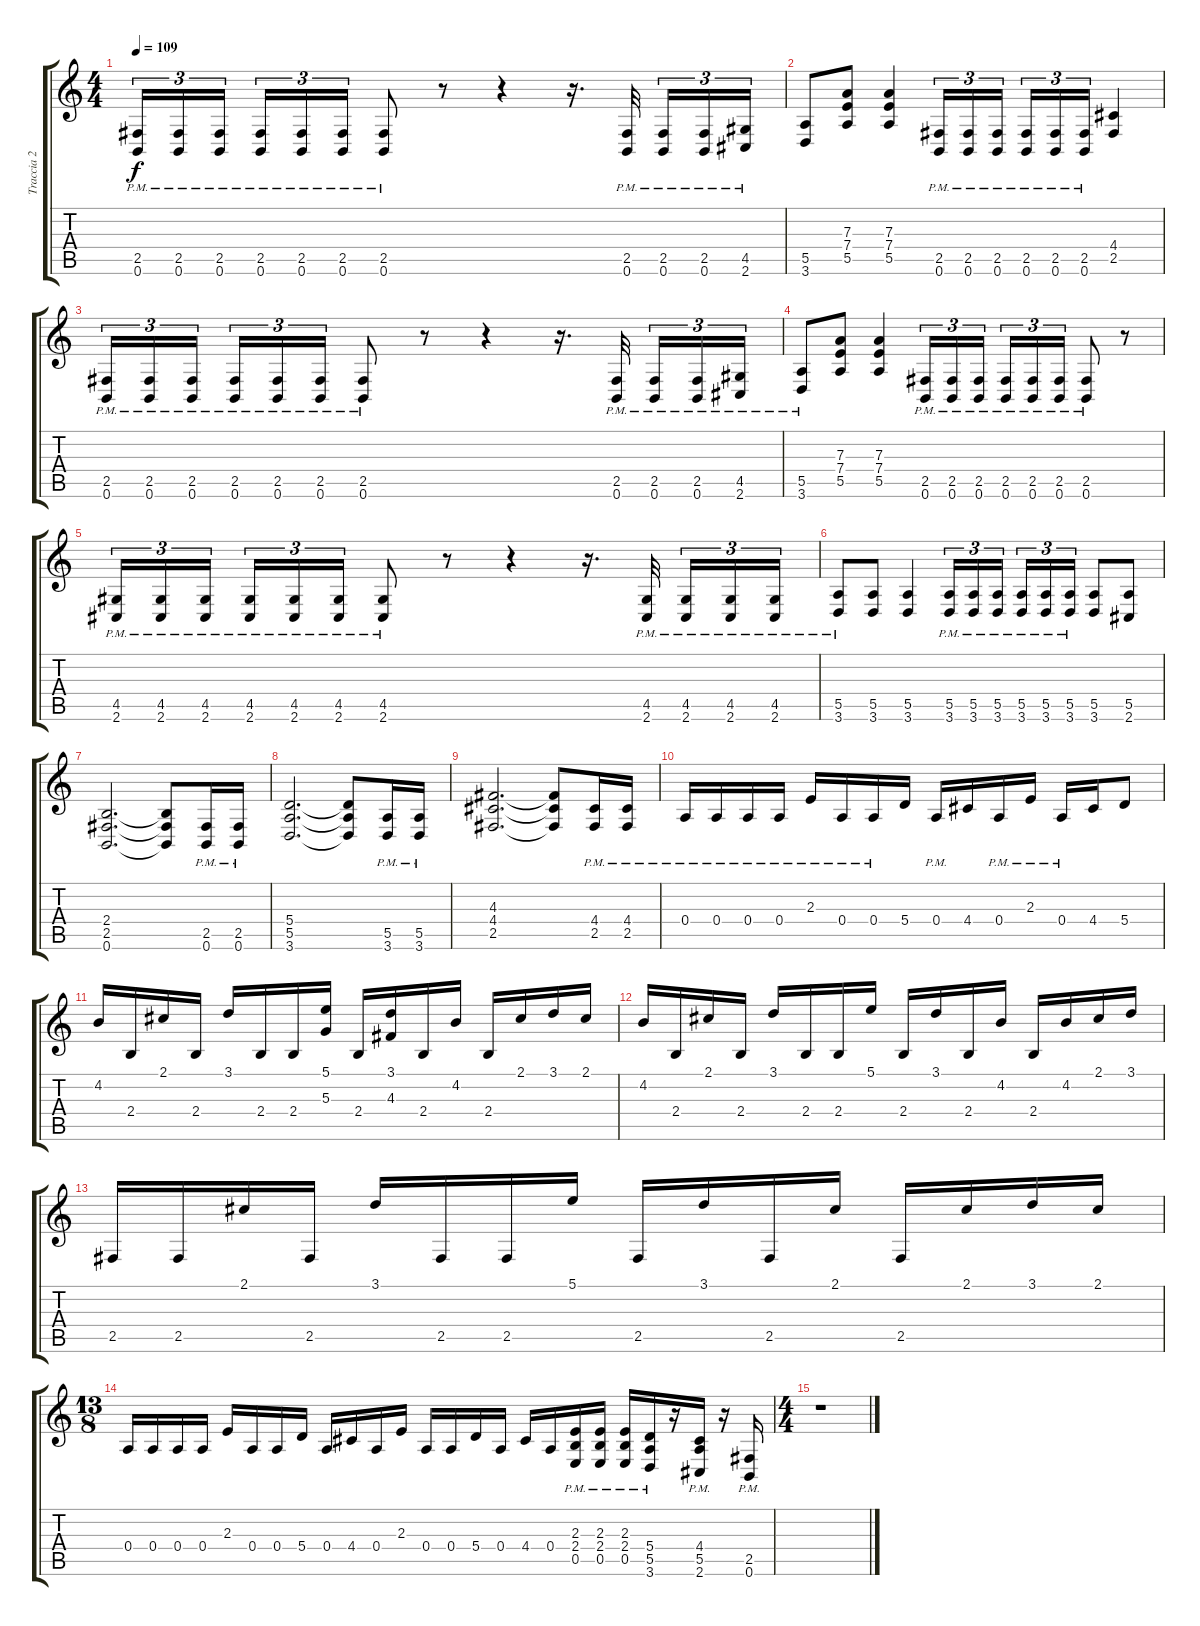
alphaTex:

\track ("Traccia 2" "Traccia 2") {instrument overdrivenguitar}
\staff {score tabs}
\tuning (B3 G3 D3 A2 E2 B1) {hide}
\ts (4 4)
\tempo 109
\clef g2
\ks c
(2.5{pm} 0.6{pm}).16{tu (3 2) dy f} (2.5{pm} 0.6{pm}).16{tu (3 2)} (2.5{pm} 0.6{pm}).16{tu (3 2) beam splitsecondary} (2.5{pm} 0.6{pm}).16{tu (3 2)} (2.5{pm} 0.6{pm}).16{tu (3 2)} (2.5{pm} 0.6{pm}).16{tu (3 2)} (2.5{pm} 0.6{pm}).8 r.8 r.4 r.16{d} (2.5{pm} 0.6{pm}).32{beam splitsecondary} (2.5{pm} 0.6{pm}).16{tu (3 2)} (2.5{pm} 0.6{pm}).16{tu (3 2)} (4.5{pm} 2.6{pm}).16{tu (3 2)} |
(5.5 3.6).8 (7.3 7.4 5.5).8 (7.3 7.4 5.5).4 (2.5{pm} 0.6{pm}).16{tu (3 2)} (2.5{pm} 0.6{pm}).16{tu (3 2)} (2.5{pm} 0.6{pm}).16{tu (3 2) beam splitsecondary} (2.5{pm} 0.6{pm}).16{tu (3 2)} (2.5{pm} 0.6{pm}).16{tu (3 2)} (2.5{pm} 0.6{pm}).16{tu (3 2)} (4.4 2.5).4 |
(2.5{pm} 0.6{pm}).16{tu (3 2) instrument overdrivenguitar} (2.5{pm} 0.6{pm}).16{tu (3 2)} (2.5{pm} 0.6{pm}).16{tu (3 2) beam splitsecondary} (2.5{pm} 0.6{pm}).16{tu (3 2)} (2.5{pm} 0.6{pm}).16{tu (3 2)} (2.5{pm} 0.6{pm}).16{tu (3 2)} (2.5{pm} 0.6{pm}).8 r.8 r.4 r.16{d} (2.5{pm} 0.6{pm}).32{beam splitsecondary} (2.5{pm} 0.6{pm}).16{tu (3 2)} (2.5{pm} 0.6{pm}).16{tu (3 2)} (4.5{pm} 2.6{pm}).16{tu (3 2)} |
(5.5{pm} 3.6{pm}).8 (7.3 7.4 5.5).8 (7.3 7.4 5.5).4 (2.5{pm} 0.6{pm}).16{tu (3 2)} (2.5{pm} 0.6{pm}).16{tu (3 2)} (2.5{pm} 0.6{pm}).16{tu (3 2) beam splitsecondary} (2.5{pm} 0.6{pm}).16{tu (3 2)} (2.5{pm} 0.6{pm}).16{tu (3 2)} (2.5{pm} 0.6{pm}).16{tu (3 2)} (2.5{pm} 0.6{pm}).8 r.8 |
(4.5{pm} 2.6{pm}).16{tu (3 2) instrument overdrivenguitar} (4.5{pm} 2.6{pm}).16{tu (3 2)} (4.5{pm} 2.6{pm}).16{tu (3 2) beam splitsecondary} (4.5{pm} 2.6{pm}).16{tu (3 2)} (4.5{pm} 2.6{pm}).16{tu (3 2)} (4.5{pm} 2.6{pm}).16{tu (3 2)} (4.5{pm} 2.6{pm}).8 r.8 r.4 r.16{d} (4.5{pm} 2.6{pm}).32{beam splitsecondary} (4.5{pm} 2.6{pm}).16{tu (3 2)} (4.5{pm} 2.6{pm}).16{tu (3 2)} (4.5{pm} 2.6{pm}).16{tu (3 2)} |
(5.5{pm} 3.6{pm}).8 (5.5 3.6).8 (5.5 3.6).4 (5.5{pm} 3.6{pm}).16{tu (3 2)} (5.5{pm} 3.6{pm}).16{tu (3 2)} (5.5{pm} 3.6{pm}).16{tu (3 2) beam splitsecondary} (5.5{pm} 3.6{pm}).16{tu (3 2)} (5.5{pm} 3.6{pm}).16{tu (3 2)} (5.5{pm} 3.6{pm}).16{tu (3 2)} (5.5 3.6).8 (5.5 2.6).8 |
(2.4 2.5 0.6).2{d} (2.4{t} 2.5{t} 0.6{t}).8 (2.5{pm} 0.6{pm}).16 (2.5{pm} 0.6{pm}).16 |
(5.4 5.5 3.6).2{d} (5.4{t} 5.5{t} 3.6{t}).8 (5.5{pm} 3.6{pm}).16 (5.5{pm} 3.6{pm}).16 |
(4.3 4.4 2.5).2{d} (4.3{t} 4.4{t} 2.5{t}).8 (4.4{pm} 2.5{pm}).16 (4.4{pm} 2.5{pm}).16 |
0.4{pm}.16 0.4{pm}.16 0.4{pm}.16 0.4{pm}.16 2.3{pm}.16 0.4{pm}.16 0.4{pm}.16 5.4.16 0.4{pm}.16 4.4.16 0.4{pm}.16 2.3{pm}.16 0.4{pm}.16 4.4.16 5.4.8 |
4.2.16 2.4.16 2.1.16 2.4.16 3.1.16 2.4.16 2.4.16 (5.1 5.3).16 2.4.16 (3.1 4.3).16 2.4.16 4.2.16 2.4.16 2.1.16 3.1.16 2.1.16 |
4.2.16 2.4.16 2.1.16 2.4.16 3.1.16 2.4.16 2.4.16 5.1.16 2.4.16 3.1.16 2.4.16 4.2.16 2.4.16 4.2.16 2.1.16 3.1.16 |
2.5.16 2.5.16 2.1.16 2.5.16 3.1.16 2.5.16 2.5.16 5.1.16 2.5.16 3.1.16 2.5.16 2.1.16 2.5.16 2.1.16 3.1.16 2.1.16 |
\ts (13 8)
0.4.16 0.4.16 0.4.16 0.4.16 2.3.16 0.4.16 0.4.16 5.4.16 0.4.16 4.4.16 0.4.16 2.3.16 0.4.16 0.4.16 5.4.16 0.4.16 4.4.16 0.4.16 (2.3{pm} 2.4{pm} 0.5{pm}).16 (2.3{pm} 2.4{pm} 0.5{pm}).16 (2.3{pm} 2.4{pm} 0.5{pm}).16 (5.4{pm} 5.5{pm} 3.6{pm}).16 r.16 (4.4{pm} 5.5{pm} 2.6{pm}).16 r.16 (2.5{pm} 0.6{pm}).16 |
\ts (4 4)
r.1
